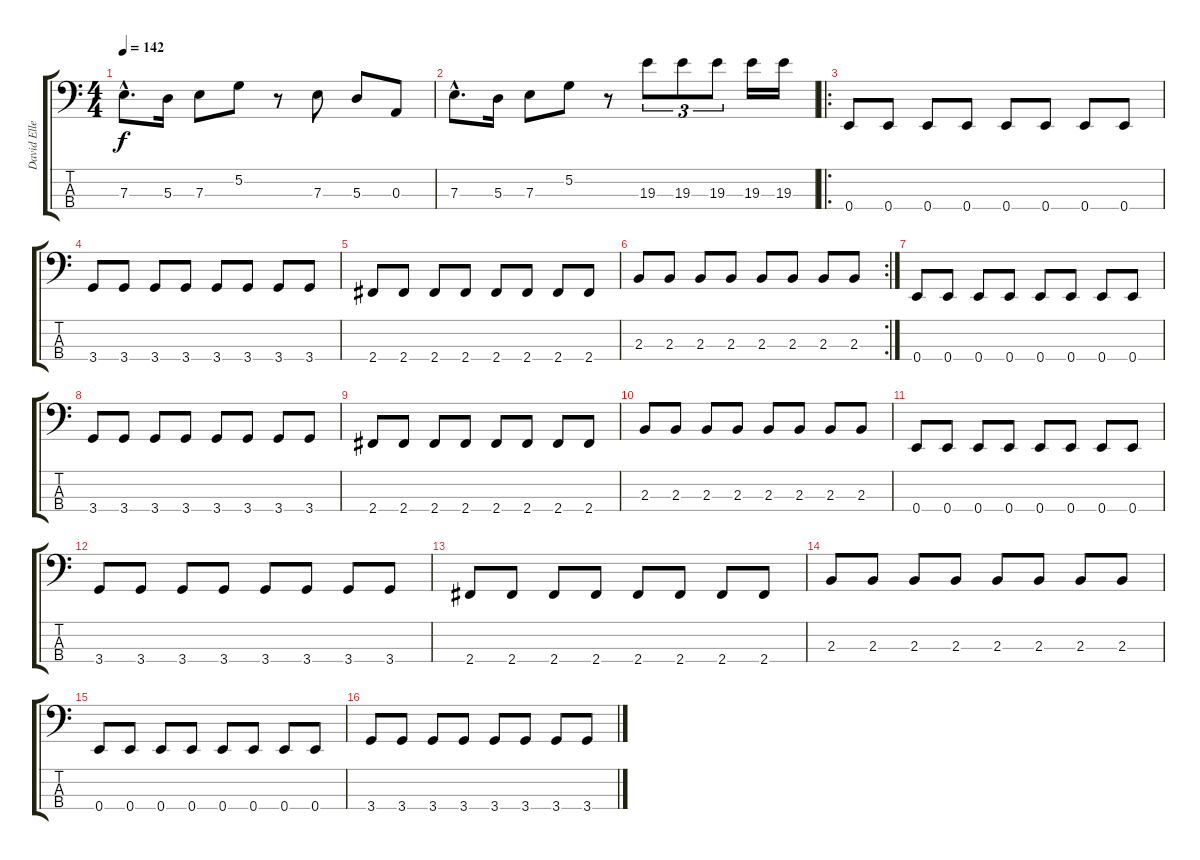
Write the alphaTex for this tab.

\track ("David Ellefson (Bass)" "David Elle") {instrument electricbasspick}
\staff {score tabs}
\tuning (G2 D2 A1 E1) {hide}
\ts (4 4)
\tempo 142
\clef f4
\ks c
7.3{hac}.8{d dy f} 5.3.16 7.3.8 5.2.8 r.8 7.3.8 5.3.8 0.3.8 |
7.3{hac}.8{d} 5.3.16 7.3.8 5.2.8 r.8 19.3.8{tu (3 2)} 19.3.8{tu (3 2)} 19.3.8{tu (3 2)} 19.3.16 19.3.16 |
\ro
0.4.8 0.4.8 0.4.8 0.4.8 0.4.8 0.4.8 0.4.8 0.4.8 |
3.4.8 3.4.8 3.4.8 3.4.8 3.4.8 3.4.8 3.4.8 3.4.8 |
2.4.8 2.4.8 2.4.8 2.4.8 2.4.8 2.4.8 2.4.8 2.4.8 |
\rc 2
2.3.8 2.3.8 2.3.8 2.3.8 2.3.8 2.3.8 2.3.8 2.3.8 |
0.4.8 0.4.8 0.4.8 0.4.8 0.4.8 0.4.8 0.4.8 0.4.8 |
3.4.8 3.4.8 3.4.8 3.4.8 3.4.8 3.4.8 3.4.8 3.4.8 |
2.4.8 2.4.8 2.4.8 2.4.8 2.4.8 2.4.8 2.4.8 2.4.8 |
2.3.8 2.3.8 2.3.8 2.3.8 2.3.8 2.3.8 2.3.8 2.3.8 |
0.4.8 0.4.8 0.4.8 0.4.8 0.4.8 0.4.8 0.4.8 0.4.8 |
3.4.8 3.4.8 3.4.8 3.4.8 3.4.8 3.4.8 3.4.8 3.4.8 |
2.4.8 2.4.8 2.4.8 2.4.8 2.4.8 2.4.8 2.4.8 2.4.8 |
2.3.8 2.3.8 2.3.8 2.3.8 2.3.8 2.3.8 2.3.8 2.3.8 |
0.4.8 0.4.8 0.4.8 0.4.8 0.4.8 0.4.8 0.4.8 0.4.8 |
3.4.8 3.4.8 3.4.8 3.4.8 3.4.8 3.4.8 3.4.8 3.4.8
